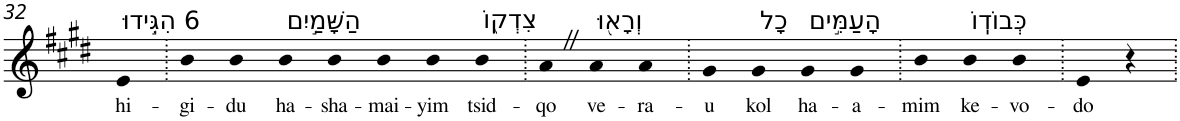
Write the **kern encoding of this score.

**kern	**text
*part1	*part1
*staff1	*staff1
*I"Piano	*
*I'Pno	*
!!LO:PB:g=z
*clefG2	*
*k[f#c#g#d#]	*
*E:	*
=32	=32
!LO:TX:a:t=6 הִגִּ֣ידוּ	!
!	!LO:LY:b
4e	hi-
=33.	=33.
!	!LO:LY:b
4b	-gi-
!	!LO:LY:b
4b	-du
!LO:TX:a:t=הַשָּׁמַ֣יִם	!
!	!LO:LY:b
4b	ha-
!	!LO:LY:b
4b	-sha-
!	!LO:LY:b
4b	-mai-
!	!LO:LY:b
4b	-yim
!LO:TX:a:t=צִדְק֑וֹ	!
!	!LO:LY:b
4b	tsid-
=34.	=34.
!	!LO:LY:b
4aZ	-qo
!LO:TX:a:t=וְרָא֖וּ	!
!	!LO:LY:b
4a	ve-
!	!LO:LY:b
4a	-ra-
=35.	=35.
!	!LO:LY:b
4g#	-u
!LO:TX:a:t=כָל	!
!	!LO:LY:b
4g#	kol
!LO:TX:a:t=הָעַמִּ֣ים	!
!	!LO:LY:b
4g#	ha-
!	!LO:LY:b
4g#	-a-
=36.	=36.
!	!LO:LY:b
4b	-mim
!LO:TX:a:t=כְּבוֹדֽוֹ	!
!	!LO:LY:b
4b	ke-
!	!LO:LY:b
4b	-vo-
=37.	=37.
!	!LO:LY:b
4e	-do
4r	.
=.	=.
*-	*-
